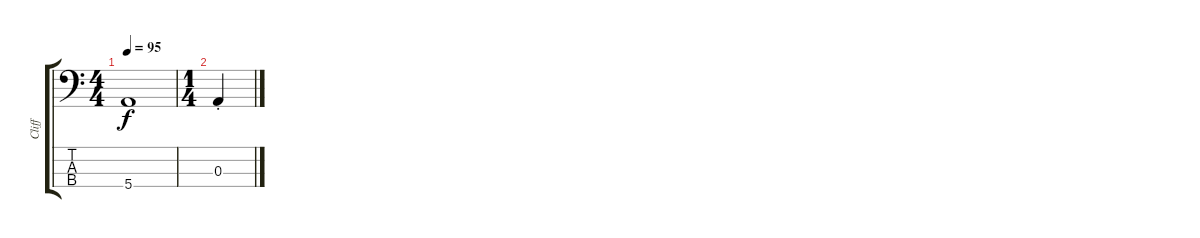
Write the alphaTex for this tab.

\track ("Cliff" "Cliff") {instrument electricbassfinger}
\staff {score tabs}
\tuning (G2 D2 A1 E1) {hide}
\ts (4 4)
\tempo 95
\clef f4
\ks c
5.4{t}.1{dy f} |
\ts (1 4)
0.3{st}.4
